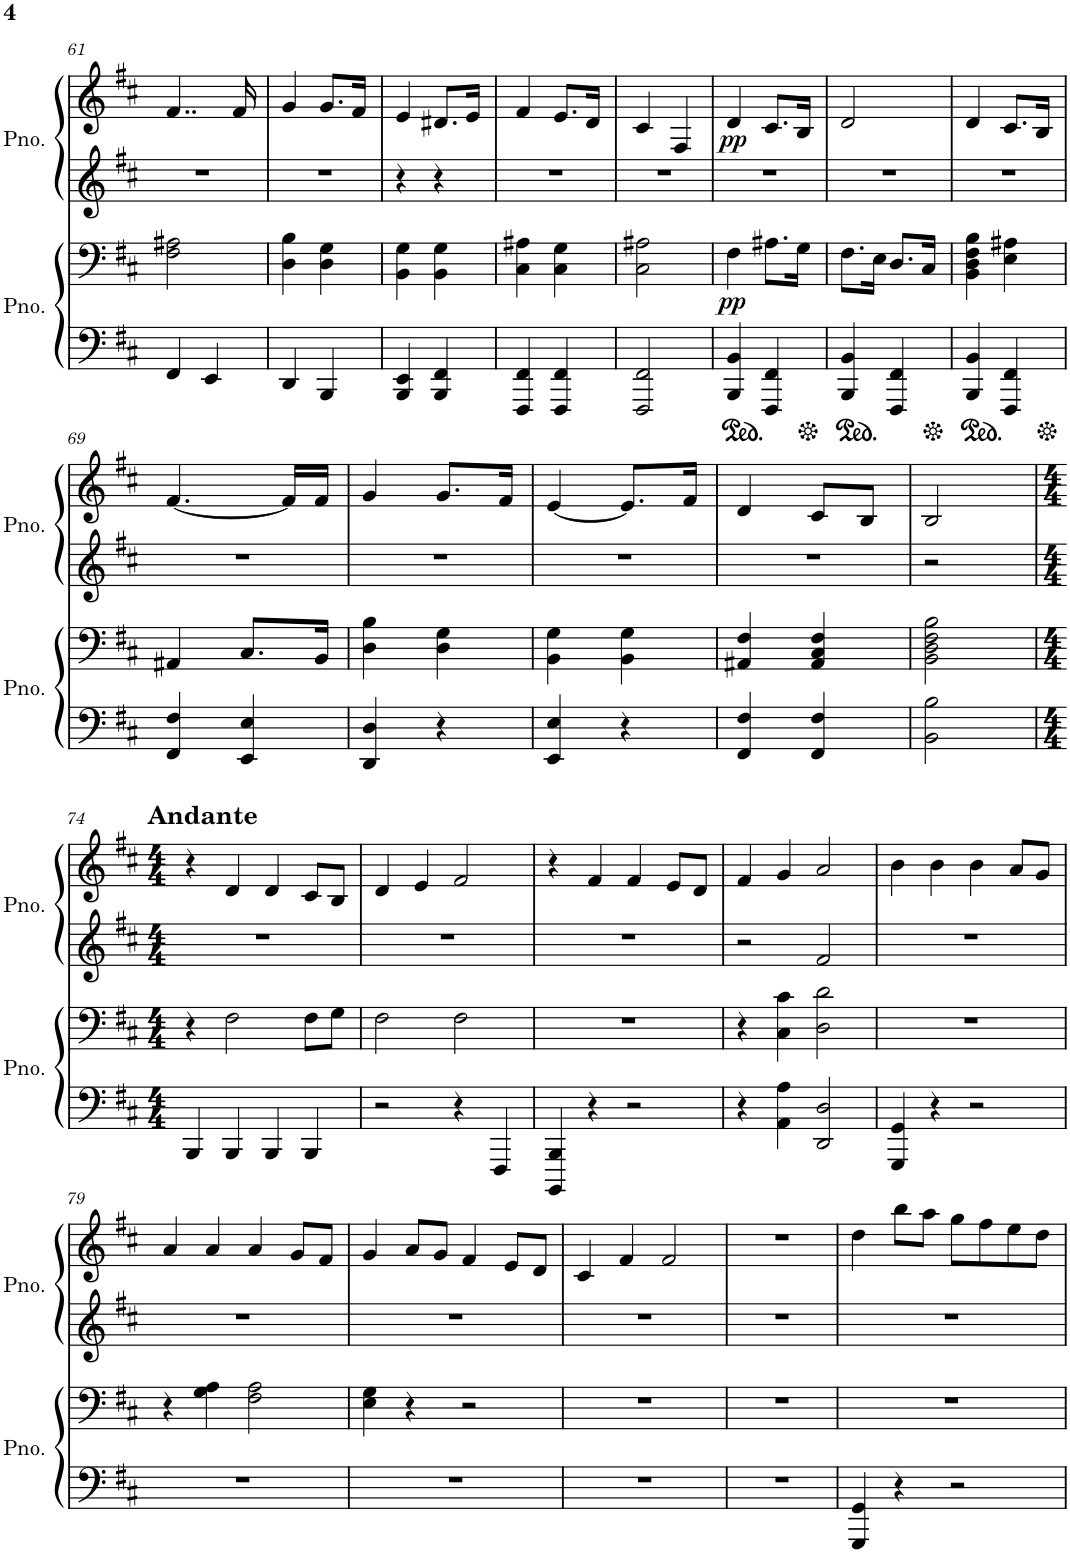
**kern	**kern	**dynam	**kern	**kern	**dynam
*part2	*part2	*part2	*part1	*part1	*part1
*staff4	*staff3	*staff3/4	*staff2	*staff1	*staff1/2
*I"Piano	*	*	*I"Piano	*	*
*I'Pno.	*	*	*I'Pno.	*	*
!!LO:PB:g=z
*clefF4	*clefG2	*	*clefG2	*clefG2	*
*k[f#c#]	*k[f#c#]	*	*k[f#c#]	*k[f#c#]	*
*M2/4	*M2/4	*	*M2/4	*M2/4	*
=61	=61	=61	=61	=61	=61
4FF#/	2F#\ 2A#X\	.	2r	4..f#/	.
4EE/	.	.	.	.	.
.	.	.	.	16f#/	.
=62	=62	=62	=62	=62	=62
4DD/	4D\ 4B\	.	2r	4g/	.
4BBB/	4D\ 4G\	.	.	8.g/L	.
.	.	.	.	16f#/Jk	.
=63	=63	=63	=63	=63	=63
4BBB/ 4EE/	4BB\ 4G\	.	4r	4e/	.
4BBB/ 4FF#/	4BB\ 4G\	.	4r	8.d#X/L	.
.	.	.	.	16e/Jk	.
=64	=64	=64	=64	=64	=64
4FFF#/ 4FF#/	4C#\ 4A#X\	.	2r	4f#/	.
4FFF#/ 4FF#/	4C#\ 4G\	.	.	8.e/L	.
.	.	.	.	16d/Jk	.
=65	=65	=65	=65	=65	=65
2FFF#/ 2FF#/	2C#\ 2A#X\	.	2r	4c#/	.
.	.	.	.	4F#/	.
=66	=66	=66	=66	=66	=66
!	!	!LO:DY:b	!	!	!LO:DY:b
4BBB/ 4BB/	4F#\	pp	2r	4d/	pp
4FFF#/ 4FF#/	8.A#X\L	.	.	8.c#/L	.
.	16G\Jk	.	.	16B/Jk	.
=67	=67	=67	=67	=67	=67
4BBB/ 4BB/	8.F#\L	.	2r	2d/	.
.	16E\Jk	.	.	.	.
4FFF#/ 4FF#/	8.D/L	.	.	.	.
.	16C#/Jk	.	.	.	.
=68	=68	=68	=68	=68	=68
4BBB/ 4BB/	4BB\ 4D\ 4F#\ 4B\	.	2r	4d/	.
4FFF#/ 4FF#/	4E\ 4A#X\	.	.	8.c#/L	.
.	.	.	.	16B/Jk	.
!!LO:LB:g=z
=69	=69	=69	=69	=69	=69
4FF#/ 4F#/	4AA#X/	.	2r	[4.f#/	.
4EE/ 4E/	8.C#/L	.	.	.	.
.	.	.	.	16f#/LL]	.
.	16BB/Jk	.	.	16f#/JJ	.
=70	=70	=70	=70	=70	=70
4DD/ 4D/	4D\ 4B\	.	2r	4g/	.
4r	4D\ 4G\	.	.	8.g/L	.
.	.	.	.	16f#/Jk	.
=71	=71	=71	=71	=71	=71
4EE/ 4E/	4BB\ 4G\	.	2r	[4e/	.
4r	4BB\ 4G\	.	.	8.e/L]	.
.	.	.	.	16f#/Jk	.
=72	=72	=72	=72	=72	=72
4FF#/ 4F#/	4AA#X/ 4F#/	.	2r	4d/	.
4FF#/ 4F#/	4AA#/ 4C#/ 4F#/	.	.	8c#/L	.
.	.	.	.	8B/J	.
=73	=73	=73	=73	=73	=73
2BB\ 2B\	2BB\ 2D\ 2F#\ 2B\	.	2r	2B/	.
!!LO:LB:g=z
=74	=74	=74	=74	=74	=74
*M4/4	*M4/4	*	*M4/4	*M4/4	*
!	!	!	!	!LO:TX:a:B:t=Andante	!
4BBB/	4r	.	1r	4r	.
4BBB/	2F#\	.	.	4d/	.
4BBB/	.	.	.	4d/	.
4BBB/	8F#\L	.	.	8c#/L	.
.	8G\J	.	.	8B/J	.
=75	=75	=75	=75	=75	=75
2r	2F#\	.	1r	4d/	.
.	.	.	.	4e/	.
4r	2F#\	.	.	2f#/	.
4FFF#/	.	.	.	.	.
=76	=76	=76	=76	=76	=76
4BBBB/ 4BBB/	1r	.	1r	4r	.
4r	.	.	.	4f#/	.
2r	.	.	.	4f#/	.
.	.	.	.	8e/L	.
.	.	.	.	8d/J	.
=77	=77	=77	=77	=77	=77
4r	4r	.	2r	4f#/	.
4AA\ 4A\	4C#\ 4c#\	.	.	4g/	.
2DD/ 2D/	2D\ 2d\	.	2f#/	2a/	.
=78	=78	=78	=78	=78	=78
4GGG/ 4GG/	1r	.	1r	4b\	.
4r	.	.	.	4b\	.
2r	.	.	.	4b\	.
.	.	.	.	8a/L	.
.	.	.	.	8g/J	.
!!LO:LB:g=z
=79	=79	=79	=79	=79	=79
1r	4r	.	1r	4a/	.
.	4G\ 4A\	.	.	4a/	.
.	2F#\ 2A\	.	.	4a/	.
.	.	.	.	8g/L	.
.	.	.	.	8f#/J	.
=80	=80	=80	=80	=80	=80
1r	4E\ 4G\	.	1r	4g/	.
.	4r	.	.	8a/L	.
.	.	.	.	8g/J	.
.	2r	.	.	4f#/	.
.	.	.	.	8e/L	.
.	.	.	.	8d/J	.
=81	=81	=81	=81	=81	=81
1r	1r	.	1r	4c#/	.
.	.	.	.	4f#/	.
.	.	.	.	2f#/	.
=82	=82	=82	=82	=82	=82
1r	1r	.	1r	1r	.
=83	=83	=83	=83	=83	=83
4GGG/ 4GG/	1r	.	1r	4dd\	.
4r	.	.	.	8bb\L	.
.	.	.	.	8aa\J	.
2r	.	.	.	8gg\L	.
.	.	.	.	8ff#\	.
.	.	.	.	8ee\	.
.	.	.	.	8dd\J	.
=	=	=	=	=	=
*-	*-	*-	*-	*-	*-
